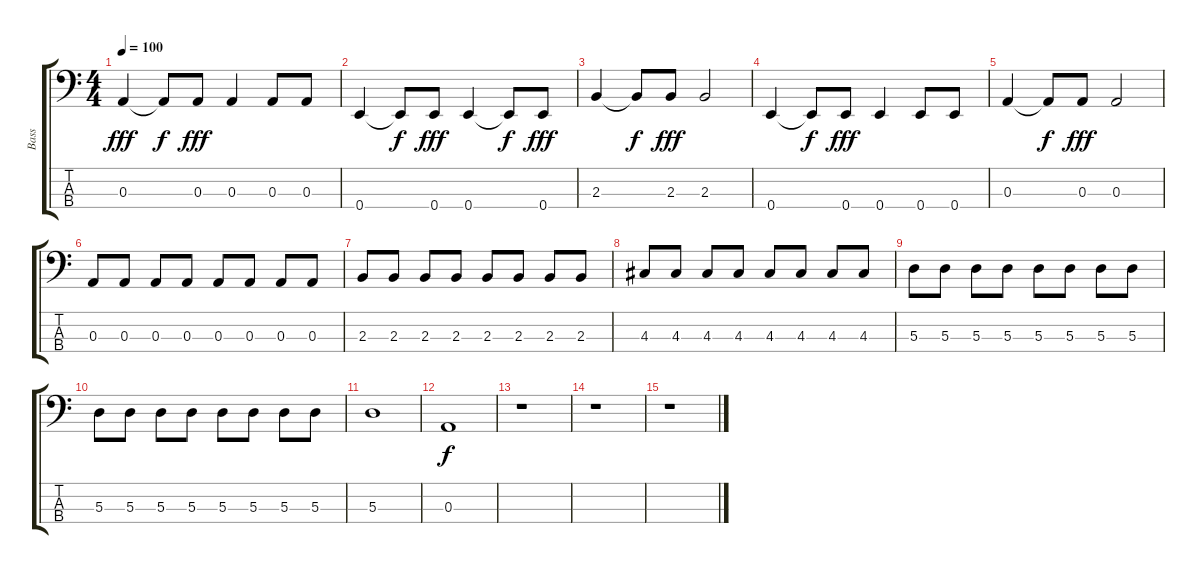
\track ("Bass" "Bass") {instrument electricbassfinger}
\staff {score tabs}
\tuning (G2 D2 A1 E1) {hide}
\ts (4 4)
\tempo 100
\clef f4
\ks c
0.3.4{dy fff} 0.3{t}.8{dy f} 0.3.8{dy fff} 0.3.4 0.3.8 0.3.8 |
0.4.4 0.4{t}.8{dy f} 0.4.8{dy fff} 0.4.4 0.4{t}.8{dy f} 0.4.8{dy fff} |
2.3.4 2.3{t}.8{dy f} 2.3.8{dy fff} 2.3.2 |
0.4.4 0.4{t}.8{dy f} 0.4.8{dy fff} 0.4.4 0.4.8 0.4.8 |
0.3.4 0.3{t}.8{dy f} 0.3.8{dy fff} 0.3.2 |
0.3.8 0.3.8 0.3.8 0.3.8 0.3.8 0.3.8 0.3.8 0.3.8 |
2.3.8 2.3.8 2.3.8 2.3.8 2.3.8 2.3.8 2.3.8 2.3.8 |
4.3.8 4.3.8 4.3.8 4.3.8 4.3.8 4.3.8 4.3.8 4.3.8 |
5.3.8 5.3.8 5.3.8 5.3.8 5.3.8 5.3.8 5.3.8 5.3.8 |
5.3.8 5.3.8 5.3.8 5.3.8 5.3.8 5.3.8 5.3.8 5.3.8 |
5.3.1 |
0.3.1{dy f} |
r.1 |
r.1 |
r.1
